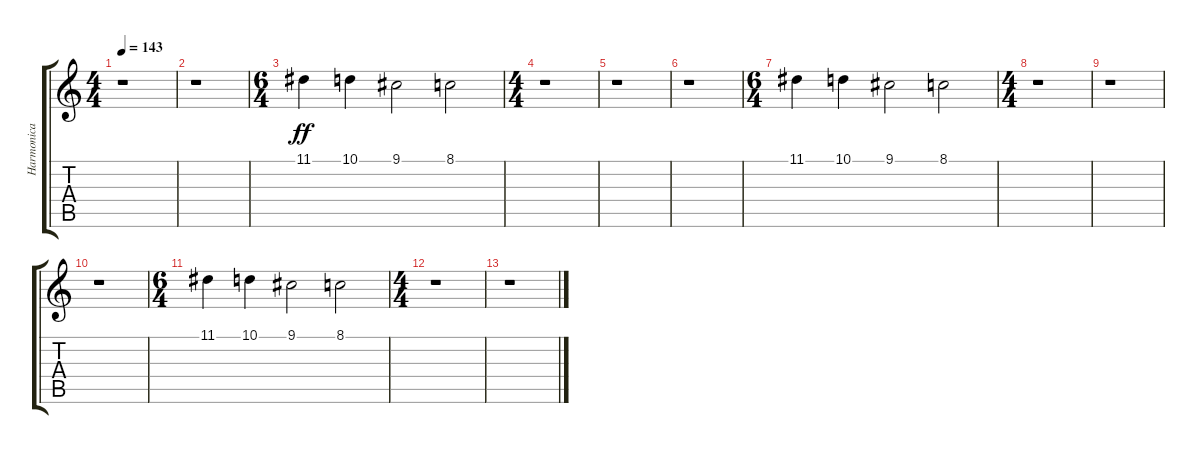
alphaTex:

\track ("Harmonica" "Harmonica") {instrument harmonica}
\staff {score tabs}
\tuning (E4 B3 G3 D3 A2 E2) {hide}
\ts (4 4)
\tempo 143
\clef g2
\ks c
r.1{dy ff} |
r.1 |
\ts (6 4)
11.1.4 10.1.4 9.1.2 8.1.2 |
\ts (4 4)
r.1 |
r.1 |
r.1 |
\ts (6 4)
11.1.4 10.1.4 9.1.2 8.1.2 |
\ts (4 4)
r.1 |
r.1 |
r.1 |
\ts (6 4)
11.1.4 10.1.4 9.1.2 8.1.2 |
\ts (4 4)
r.1 |
r.1
